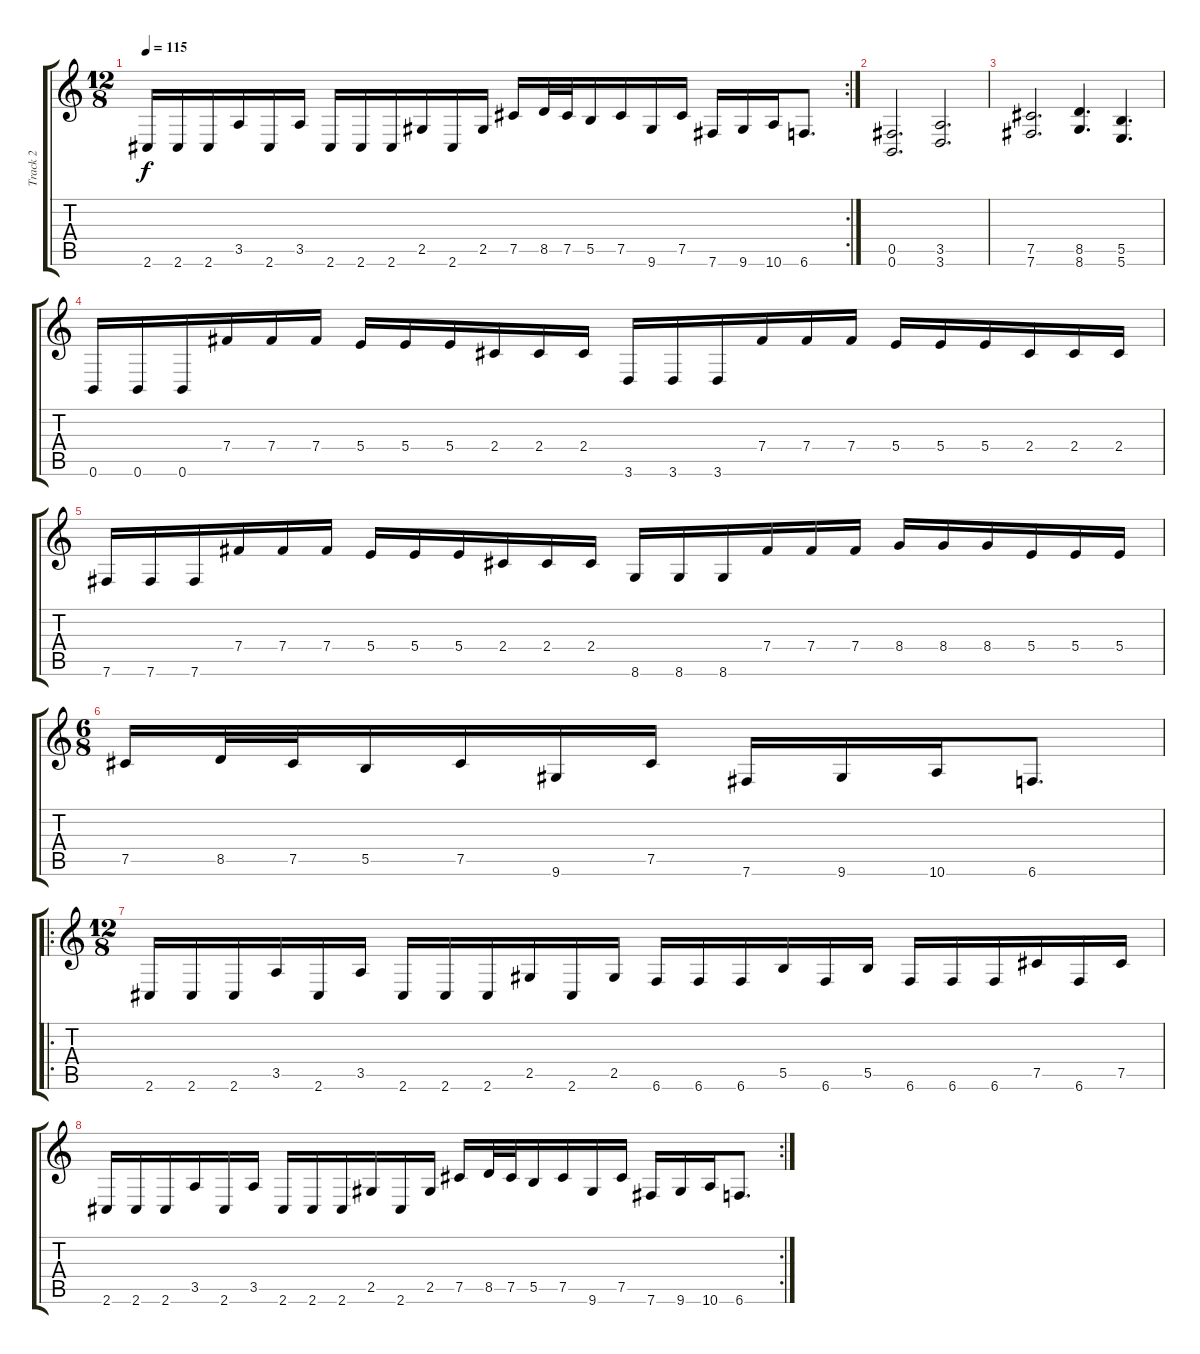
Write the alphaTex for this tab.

\track ("Track 2" "Track 2") {instrument distortionguitar}
\staff {score tabs}
\tuning (Db4 Ab3 E3 B2 Gb2 B1) {hide}
\rc 2
\ts (12 8)
\tempo 115
\clef g2
\ks c
2.6.16{dy f} 2.6.16 2.6.16 3.5.16 2.6.16 3.5.16 2.6.16 2.6.16 2.6.16 2.5.16 2.6.16 2.5.16 7.5.16 8.5.32 7.5.32 5.5.16 7.5.16 9.6.16 7.5.16 7.6.16 9.6.16 10.6.16 6.6.8{d} |
(0.5 0.6).2{d} (3.5 3.6).2{d} |
(7.5 7.6).2{d} (8.5 8.6).4{d} (5.5 5.6).4{d} |
0.6.16 0.6.16 0.6.16 7.4.16 7.4.16 7.4.16 5.4.16 5.4.16 5.4.16 2.4.16 2.4.16 2.4.16 3.6.16 3.6.16 3.6.16 7.4.16 7.4.16 7.4.16 5.4.16 5.4.16 5.4.16 2.4.16 2.4.16 2.4.16 |
7.6.16 7.6.16 7.6.16 7.4.16 7.4.16 7.4.16 5.4.16 5.4.16 5.4.16 2.4.16 2.4.16 2.4.16 8.6.16 8.6.16 8.6.16 7.4.16 7.4.16 7.4.16 8.4.16 8.4.16 8.4.16 5.4.16 5.4.16 5.4.16 |
\ts (6 8)
7.5.16 8.5.32 7.5.32 5.5.16 7.5.16 9.6.16 7.5.16 7.6.16 9.6.16 10.6.16 6.6.8{d} |
\ro
\ts (12 8)
2.6.16 2.6.16 2.6.16 3.5.16 2.6.16 3.5.16 2.6.16 2.6.16 2.6.16 2.5.16 2.6.16 2.5.16 6.6.16 6.6.16 6.6.16 5.5.16 6.6.16 5.5.16 6.6.16 6.6.16 6.6.16 7.5.16 6.6.16 7.5.16 |
\rc 2
2.6.16 2.6.16 2.6.16 3.5.16 2.6.16 3.5.16 2.6.16 2.6.16 2.6.16 2.5.16 2.6.16 2.5.16 7.5.16 8.5.32 7.5.32 5.5.16 7.5.16 9.6.16 7.5.16 7.6.16 9.6.16 10.6.16 6.6.8{d}
